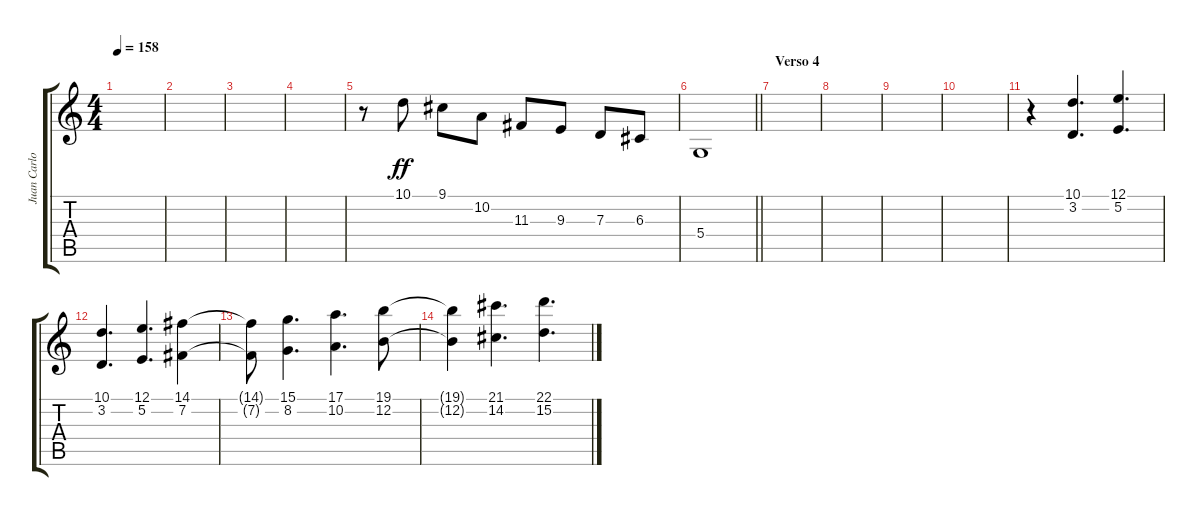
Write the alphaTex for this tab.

\track ("Juan Carlos" "Juan Carlo") {instrument acousticgrandpiano}
\staff {score tabs}
\tuning (E4 B3 G3 D3 A2 E2) {hide}
\ts (4 4)
\tempo 158
\clef g2
\ks c
|
|
|
|
r.8 10.1.8{dy ff} 9.1.8 10.2.8 11.3.8 9.3.8 7.3.8 6.3.8 |
\barLineRight lightlight
5.4.1 |
\section ("" "Verso 4")
|
|
|
|
r.4 (10.1 3.2).4{d} (12.1 5.2).4{d} |
(10.1 3.2).4{d} (12.1 5.2).4{d} (14.1 7.2).4 |
(14.1{t} 7.2{t}).8 (15.1 8.2).4{d} (17.1 10.2).4{d} (19.1 12.2).8 |
(19.1{t} 12.2{t}).4 (21.1 14.2).4{d} (22.1 15.2).4{d}
